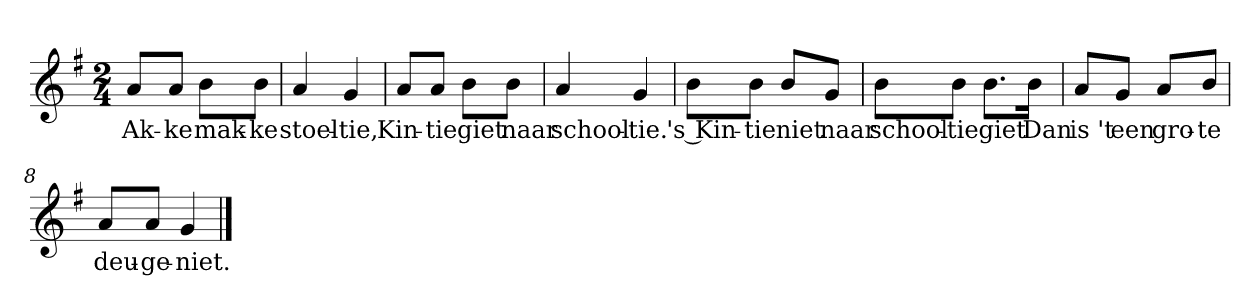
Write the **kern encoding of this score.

**kern	**text
*part1	*part1
*staff1	*staff1
*clefG2	*
*k[f#]	*
*G:	*
*M2/4	*
*MM120	*
=1	=1
8a/L	Ak-
8a/J	-ke
8b\L	mak-
8b\J	-ke
=2	=2
4a	stoel-
4g	-tie,
=3	=3
8a/L	Kin-
8a/J	-tie
8b\L	giet
8b\J	naar
=4	=4
4a	school-
4g	-tie.
=5	=5
8b\L	's Kin-
8b\J	-tie
8b/L	niet
8g/J	naar
=6	=6
8b\L	school-
8b\J	-tie
8.b\L	giet
16b\Jk	Dan
=7	=7
8a/L	is 't
8g/J	een
8a/L	gro-
8b/J	-te
=8	=8
8a/L	deu-
8a/J	-ge-
4g	-niet.
==	==
*-	*-
